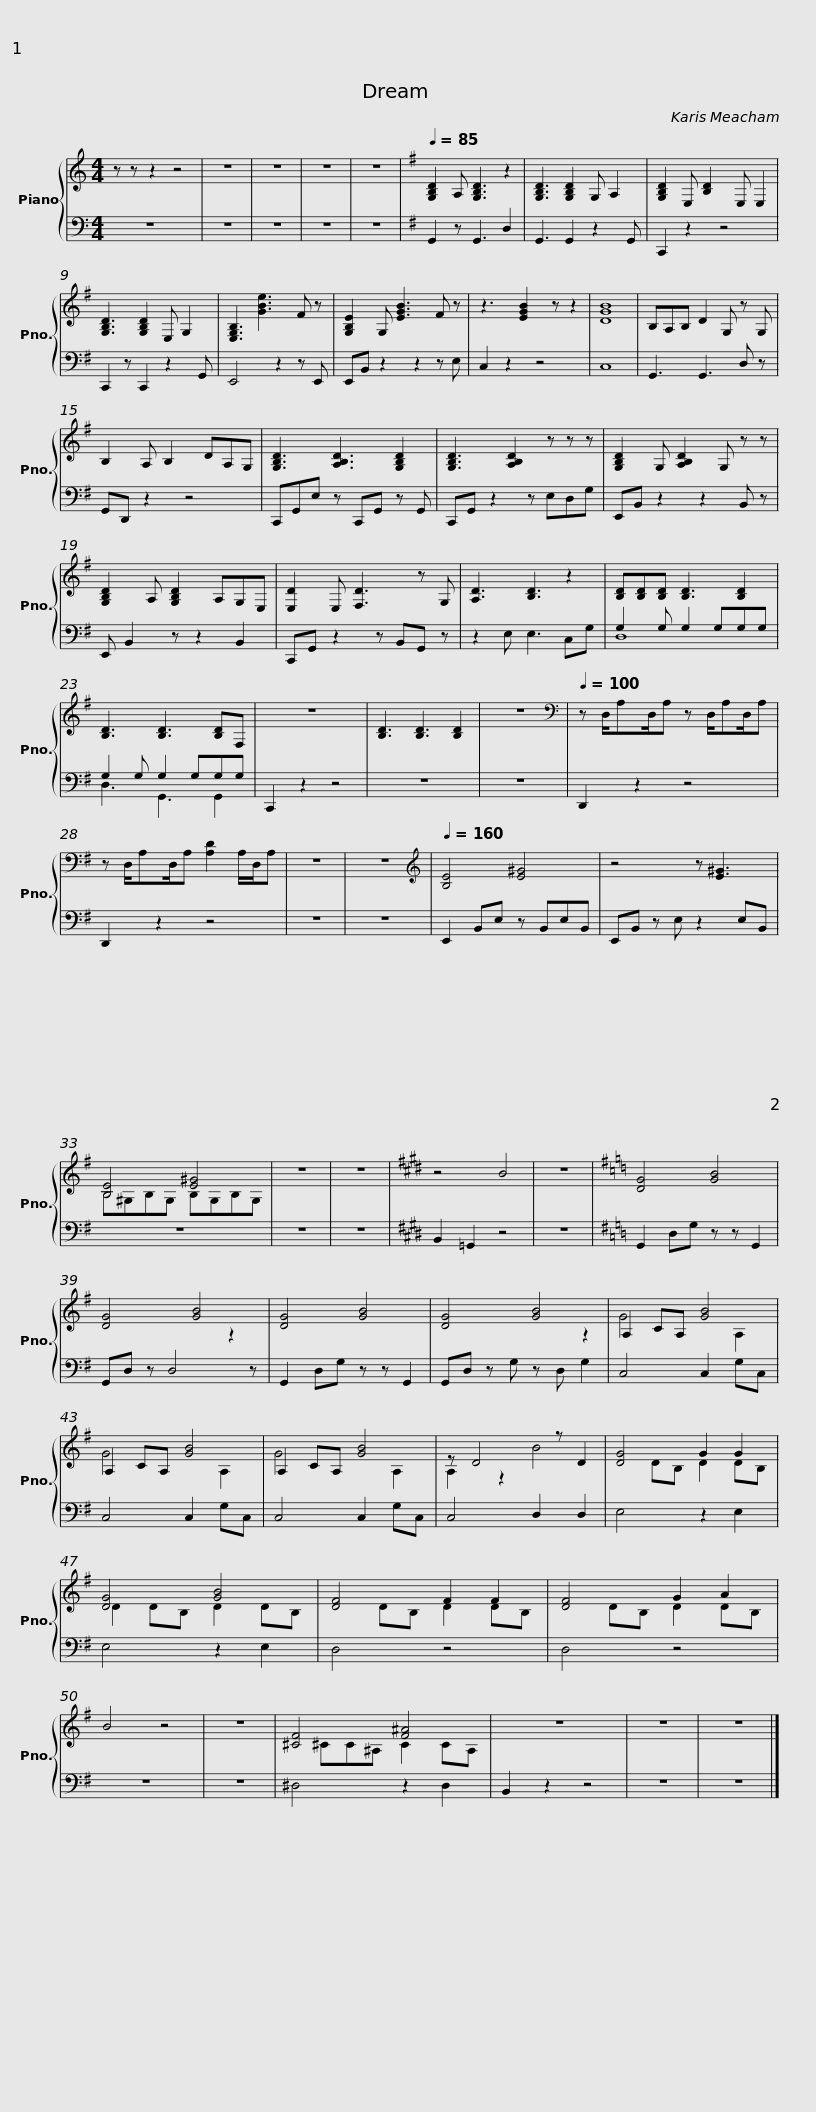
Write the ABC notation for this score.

X:1
%%score { ( 1 4 ) | ( 2 3 ) }
L:1/8
M:4/4
I:linebreak $
K:C
V:1 treble
V:4 treble
V:2 bass
V:3 bass
V:1
 z z z2 z4 | z8 | z8 | z8 | z8 | %5
[K:G][Q:1/4=85] [G,B,D]2 A, [G,B,D]3 z2 | [G,B,D]3 [G,B,D]2 G, A,2 | [G,B,D]2 E, [B,D]2 E, E,2 | [G,B,D]3 [G,B,D]2 E, G,2 |$ [E,G,B,]3 [GBe]3 F z | %10
 [G,B,E]2 G, [EGB]3 F z | z3 [EGB]2 z z2 | [DGB]8 |[K:G] B,A,B, D2 G, z G, | B,2 A, B,2 DA,G, |$ %15
 [G,B,D]3 [A,B,D]3 [G,B,D]2 | [G,B,D]3 [A,B,D]2 z z z | [G,B,D]2 G, [A,B,D]2 G, z z | [G,B,D]2 A, [G,B,D]2 A,G,E, | [E,D]2 E, [F,D]3 z G, |$ %20
 [A,D]3 [B,D]3 z2 | [B,D][B,D][B,D] [B,D]3 [B,D]2 | [B,D]3 [B,D]3 [B,D]F, | z8 | [B,D]3 [B,D]3 [B,D]2 | %25
 z8 |[K:bass][Q:1/4=100] z D,/A,D,/A, z D,/A,D,/A, |$ z D,/A,D,/A, [A,D]2 A,/D,/A, | z8 | z8 | %30
[K:treble][Q:1/4=160] [B,E]4 [E^G]4 | z4 z [E^G]3 | [B,E]4 [E^G]4 |$ z8 | z8 | %35
[K:E] z4 B4 | z8 |[K:G] [DG]4 [GB]4 | [DG]4 [GB]4 | [DG]4 [GB]4 | %40
 [DG]4 [GB]4 |$ A,2 CA, [GB]4 | A,2 CA, [GB]4 |[K:G] A,2 CA, [GB]4 | z D4 z D2 | %45
 [DG]4 G2 G2 | [DG]4 [GB]4 |$ [DF]4 F2 F2 | [DF]4 G2 A2 | B4 z4 | %50
 z8 | [^CF]4 [F^A]4 | z8 | z8 | z8 |] %55
V:2
 z8 | z8 | z8 | z8 | z8 | %5
[K:G] G,,2 z G,,3 D,2 | G,,3 G,,2 z2 G,, | C,,2 z2 z4 | C,,2 z C,,2 z2 G,, |$ E,,4 z2 z E,, | %10
 E,,B,, z2 z2 z E, | C,2 z2 z4 | C,8 |[K:G] G,,3 G,,3 D, z | G,,D,, z2 z4 |$ %15
 C,,G,,E, z C,,G,, z G,, | C,,G,, z2 z E,D,G, | E,,B,, z2 z2 B,, z | E,, B,,2 z z2 B,,2 | C,,G,, z2 z B,,G,, z |$ %20
 z2 E, E,3 C,G, | G,2 G, G,2 G,G,G, | G,2 G, G,2 G,G,G, | C,,2 z2 z4 | z8 | %25
 z8 | D,,2 z2 z4 |$ D,,2 z2 z4 | z8 | z8 | %30
 E,,2 B,,E, z B,,E,B,, | E,,B,, z E, z2 E,B,, | z8 |$ z8 | z8 | %35
[K:E] B,,2 =G,,2 z4 | z8 |[K:G] G,,2 D,G, z z G,,2 | G,,D, z D,4 z | G,,2 D,G, z z G,,2 | %40
 G,,D, z G, z D, G,2 |$ C,4 C,2 G,C, | C,4 C,2 G,C, |[K:G] C,4 C,2 G,C, | C,4 D,2 D,2 | %45
 E,4 z2 E,2 | E,4 z2 E,2 |$ D,4 z4 | D,4 z4 | z8 | %50
 z8 | ^D,4 z2 D,2 | B,,2 z2 z4 | z8 | z8 |] %55
V:3
 x8 | x8 | x8 | x8 | x8 | %5
[K:G] x8 | x8 | x8 | x8 |$ x8 | %10
 x8 | x8 | x8 |[K:G] x8 | x8 |$ %15
 x8 | x8 | x8 | x8 | x8 |$ %20
 x8 | D,8 | D,3 G,,3 G,,2 | x8 | x8 | %25
 x8 | x8 |$ x8 | x8 | x8 | %30
 x8 | x8 | x8 |$ x8 | x8 | %35
[K:E] x8 | x8 |[K:G] x8 | x8 | x8 | %40
 x8 |$ x8 | x8 |[K:G] x8 | x8 | %45
 x8 | x8 |$ x8 | x8 | x8 | %50
 x8 | x8 | x8 | x8 | x8 |] %55
V:4
 x8 | x8 | x8 | x8 | x8 | %5
[K:G] x8 | x8 | x8 | x8 |$ x8 | %10
 x8 | x8 | x8 |[K:G] x8 | x8 |$ %15
 x8 | x8 | x8 | x8 | x8 |$ %20
 x8 | x8 | x8 | x8 | x8 | %25
 x8 |[K:bass] x8 |$ x8 | x8 | x8 | %30
[K:treble] x8 | x8 | B,^G,B,G, B,G,B,G, |$ x8 | x8 | %35
[K:E] x8 | x8 |[K:G] x8 | x6 z2 | x8 | %40
 x6 z2 |$ G4 x2 A,2 | G4 x2 A,2 |[K:G] G4 x2 A,2 | A,2 z2 B4 | %45
 x2 DB, D2 DB, | D2 DB, D2 DB, |$ x2 DB, D2 DB, | x2 DB, D2 DB, | x8 | %50
 x8 | x ^CC^A, C2 CA, | x8 | x8 | x8 |] %55
